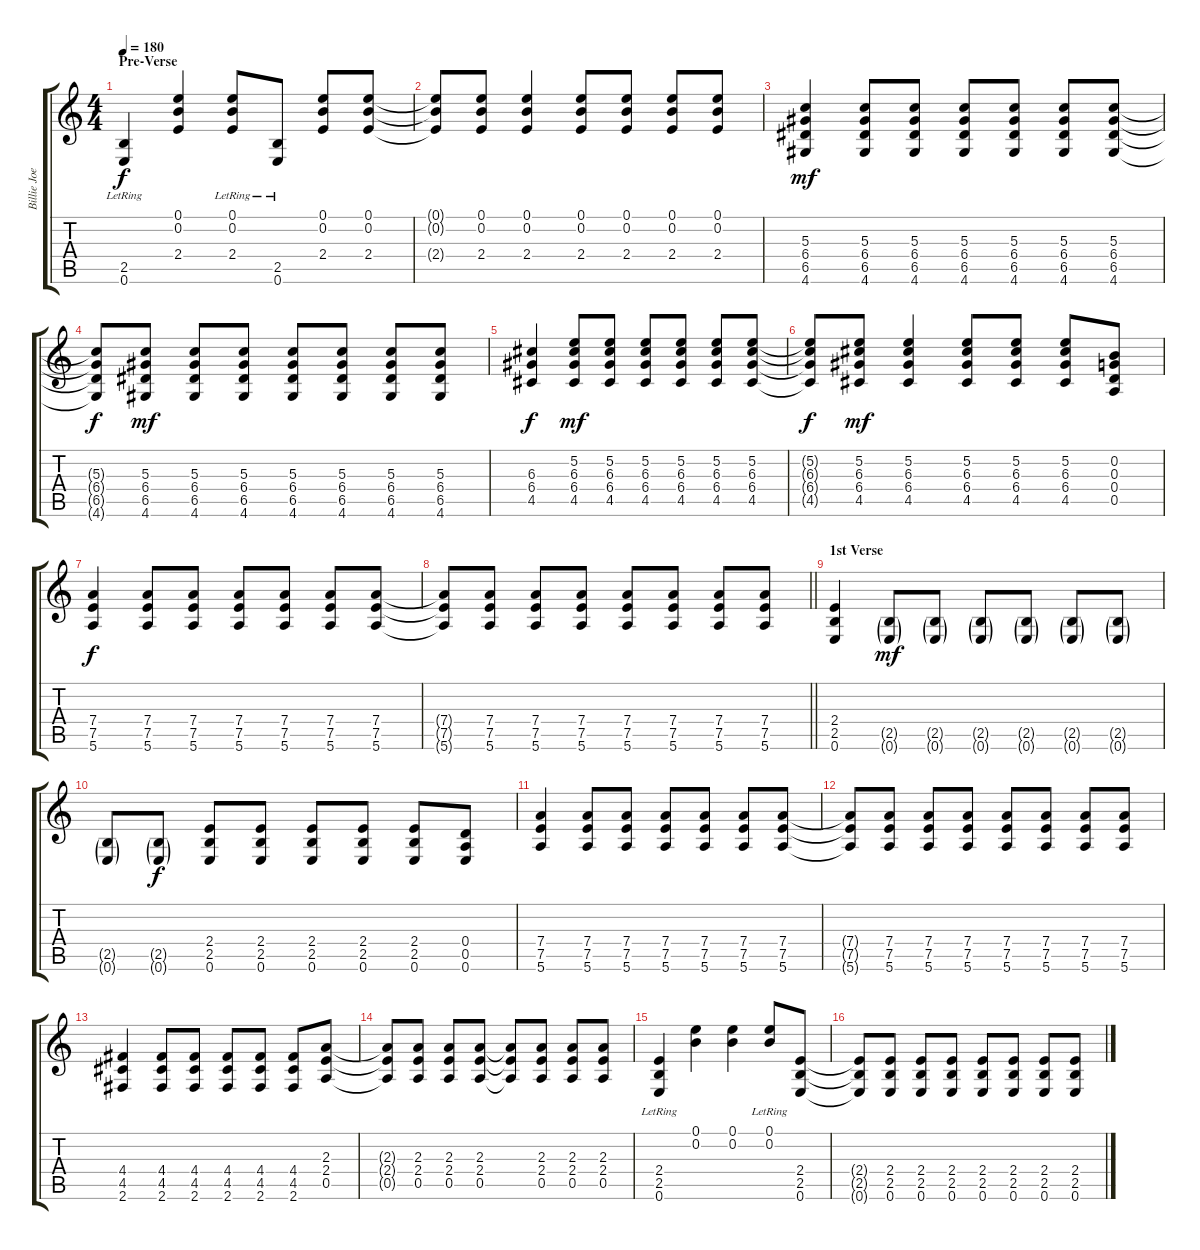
\track ("Billie Joe Armstrong (Guitar 1)" "Billie Joe") {instrument distortionguitar}
\staff {score tabs}
\tuning (E4 B3 G3 D3 A2 E2) {hide}
\ts (4 4)
\section ("" "Pre-Verse")
\tempo 180
\clef g2
\ks c
(2.5{lr} 0.6).4{dy f instrument distortionguitar} (0.1 0.2 2.4).4 (0.1{lr} 0.2{lr} 2.4).8 (2.5{lr} 0.6{lr}).8 (0.1 0.2 2.4).8 (0.1 0.2 2.4).8 |
(0.1{t} 0.2{t} 2.4{t}).8 (0.1 0.2 2.4).8 (0.1 0.2 2.4).4 (0.1 0.2 2.4).8 (0.1 0.2 2.4).8 (0.1 0.2 2.4).8 (0.1 0.2 2.4).8 |
(5.3 6.4 6.5 4.6).4{dy mf} (5.3 6.4 6.5 4.6).8 (5.3 6.4 6.5 4.6).8 (5.3 6.4 6.5 4.6).8 (5.3 6.4 6.5 4.6).8 (5.3 6.4 6.5 4.6).8 (5.3 6.4 6.5 4.6).8 |
(5.3{t} 6.4{t} 6.5{t} 4.6{t}).8{dy f} (5.3 6.4 6.5 4.6).8{dy mf} (5.3 6.4 6.5 4.6).8 (5.3 6.4 6.5 4.6).8 (5.3 6.4 6.5 4.6).8 (5.3 6.4 6.5 4.6).8 (5.3 6.4 6.5 4.6).8 (5.3 6.4 6.5 4.6).8 |
(6.3 6.4 4.5).4{dy f} (5.2 6.3 6.4 4.5).8{dy mf} (5.2 6.3 6.4 4.5).8 (5.2 6.3 6.4 4.5).8 (5.2 6.3 6.4 4.5).8 (5.2 6.3 6.4 4.5).8 (5.2 6.3 6.4 4.5).8 |
(5.2{t} 6.3{t} 6.4{t} 4.5{t}).8{dy f} (5.2 6.3 6.4 4.5).8{dy mf} (5.2 6.3 6.4 4.5).4 (5.2 6.3 6.4 4.5).8 (5.2 6.3 6.4 4.5).8 (5.2 6.3 6.4 4.5).8 (0.2 0.3 0.4 0.5).8 |
(7.4 7.5 5.6).4{dy f} (7.4 7.5 5.6).8 (7.4 7.5 5.6).8 (7.4 7.5 5.6).8 (7.4 7.5 5.6).8 (7.4 7.5 5.6).8 (7.4 7.5 5.6).8 |
\barLineRight lightlight
(7.4{t} 7.5{t} 5.6{t}).8 (7.4 7.5 5.6).8 (7.4 7.5 5.6).8 (7.4 7.5 5.6).8 (7.4 7.5 5.6).8 (7.4 7.5 5.6).8 (7.4 7.5 5.6).8 (7.4 7.5 5.6).8 |
\section ("" "1st Verse")
(2.4 2.5 0.6).4 (2.5{g} 0.6{g}).8{dy mf} (2.5{g} 0.6{g}).8 (2.5{g} 0.6{g}).8 (2.5{g} 0.6{g}).8 (2.5{g} 0.6{g}).8 (2.5{g} 0.6{g}).8 |
(2.5{g} 0.6{g}).8 (2.5{g} 0.6{g}).8{dy f} (2.4 2.5 0.6).8 (2.4 2.5 0.6).8 (2.4 2.5 0.6).8 (2.4 2.5 0.6).8 (2.4 2.5 0.6).8 (0.4 0.5 0.6).8 |
(7.4 7.5 5.6).4 (7.4 7.5 5.6).8 (7.4 7.5 5.6).8 (7.4 7.5 5.6).8 (7.4 7.5 5.6).8 (7.4 7.5 5.6).8 (7.4 7.5 5.6).8 |
(7.4{t} 7.5{t} 5.6{t}).8 (7.4 7.5 5.6).8 (7.4 7.5 5.6).8 (7.4 7.5 5.6).8 (7.4 7.5 5.6).8 (7.4 7.5 5.6).8 (7.4 7.5 5.6).8 (7.4 7.5 5.6).8 |
(4.4 4.5 2.6).4 (4.4 4.5 2.6).8 (4.4 4.5 2.6).8 (4.4 4.5 2.6).8 (4.4 4.5 2.6).8 (4.4 4.5 2.6).8 (2.3 2.4 0.5).8 |
(2.3{t} 2.4{t} 0.5{t}).8 (2.3 2.4 0.5).8 (2.3 2.4 0.5).8 (2.3 2.4 0.5).8 (2.3{t} 2.4{t} 0.5{t}).8 (2.3 2.4 0.5).8 (2.3 2.4 0.5).8 (2.3 2.4 0.5).8 |
(2.4{lr} 2.5{lr} 0.6{lr}).4 (0.1 0.2).4 (0.1 0.2).4 (0.1{lr} 0.2{lr}).8 (2.4 2.5 0.6).8 |
(2.4{t} 2.5{t} 0.6{t}).8 (2.4 2.5 0.6).8 (2.4 2.5 0.6).8 (2.4 2.5 0.6).8 (2.4 2.5 0.6).8 (2.4 2.5 0.6).8 (2.4 2.5 0.6).8 (2.4 2.5 0.6).8
